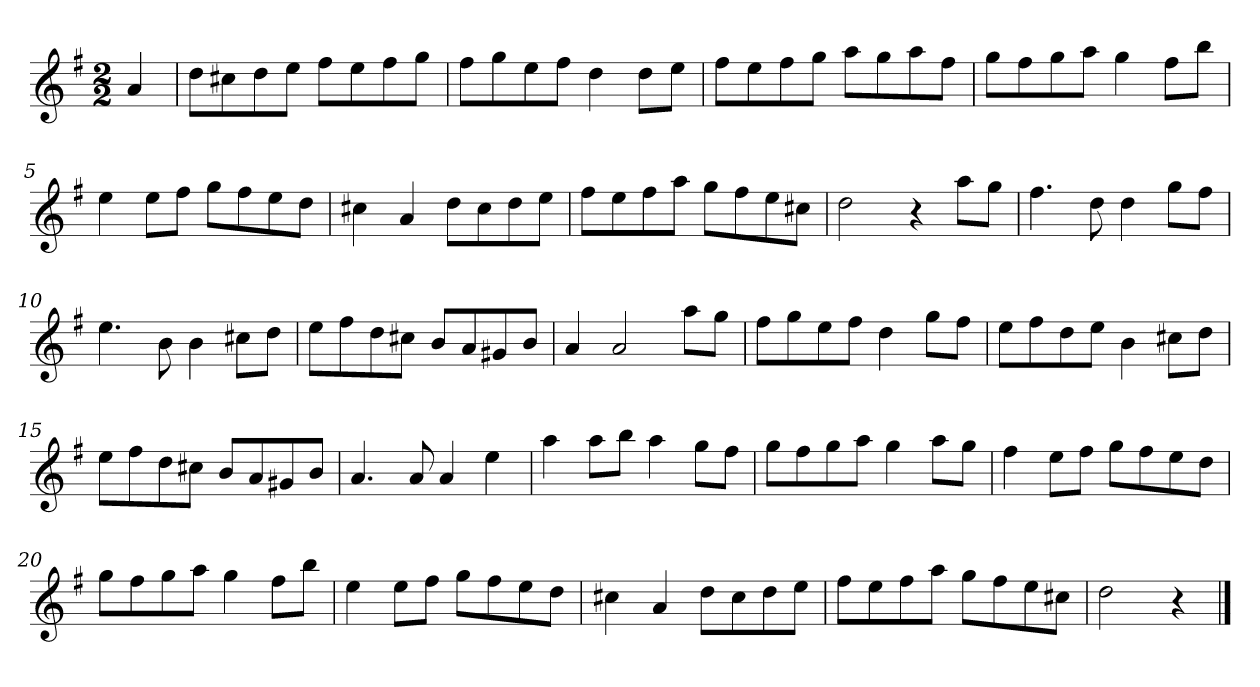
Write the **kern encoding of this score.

**kern
*part1
*staff1
*k[f#]
*M2/2
*MM120
=
4a
=1
8ddL
8cc#X
8dd
8eeJ
8ff#L
8ee
8ff#
8ggJ
=2
8ff#L
8gg
8ee
8ff#J
4dd
8ddL
8eeJ
=3
8ff#L
8ee
8ff#
8ggJ
8aaL
8gg
8aa
8ff#J
=4
8ggL
8ff#
8gg
8aaJ
4gg
8ff#L
8bbJ
=5
4ee
8eeL
8ff#J
8ggL
8ff#
8ee
8ddJ
=6
4cc#X
4a
8ddL
8cc#
8dd
8eeJ
=7
8ff#L
8ee
8ff#
8aaJ
8ggL
8ff#
8ee
8cc#XJ
=8
2dd
4r
8aaL
8ggJ
=9
4.ff#
8dd
4dd
8ggL
8ff#J
=10
4.ee
8b
4b
8cc#XL
8ddJ
=11
8eeL
8ff#
8dd
8cc#XJ
8bL
8a
8g#X
8bJ
=12
4a
2a
8aaL
8ggJ
=13
8ff#L
8gg
8ee
8ff#J
4dd
8ggL
8ff#J
=14
8eeL
8ff#
8dd
8eeJ
4b
8cc#XL
8ddJ
=15
8eeL
8ff#
8dd
8cc#XJ
8bL
8a
8g#X
8bJ
=16
4.a
8a
4a
4ee
=17
4aa
8aaL
8bbJ
4aa
8ggL
8ff#J
=18
8ggL
8ff#
8gg
8aaJ
4gg
8aaL
8ggJ
=19
4ff#
8eeL
8ff#J
8ggL
8ff#
8ee
8ddJ
=20
8ggL
8ff#
8gg
8aaJ
4gg
8ff#L
8bbJ
=21
4ee
8eeL
8ff#J
8ggL
8ff#
8ee
8ddJ
=22
4cc#X
4a
8ddL
8cc#
8dd
8eeJ
=23
8ff#L
8ee
8ff#
8aaJ
8ggL
8ff#
8ee
8cc#XJ
=24
2dd
4r
==
*-
